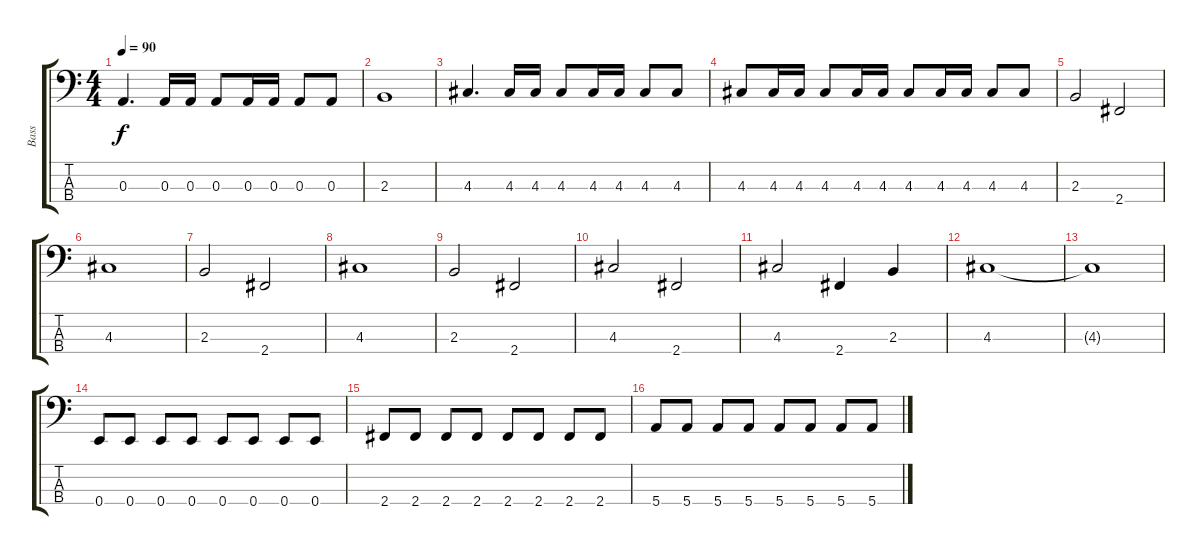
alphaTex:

\track ("Bass" "Bass") {instrument electricbassfinger}
\staff {score tabs}
\tuning (G2 D2 A1 E1) {hide}
\ts (4 4)
\tempo 90
\clef f4
\ks c
0.3.4{d dy f} 0.3.16 0.3.16 0.3.8 0.3.16 0.3.16 0.3.8 0.3.8 |
2.3.1 |
4.3.4{d} 4.3.16 4.3.16 4.3.8 4.3.16 4.3.16 4.3.8 4.3.8 |
4.3.8 4.3.16 4.3.16 4.3.8 4.3.16 4.3.16 4.3.8 4.3.16 4.3.16 4.3.8 4.3.8 |
2.3.2 2.4.2 |
4.3.1 |
2.3.2 2.4.2 |
4.3.1 |
2.3.2 2.4.2 |
4.3.2 2.4.2 |
4.3.2 2.4.4 2.3.4 |
4.3.1 |
4.3{t}.1 |
0.4.8 0.4.8 0.4.8 0.4.8 0.4.8 0.4.8 0.4.8 0.4.8 |
2.4.8 2.4.8 2.4.8 2.4.8 2.4.8 2.4.8 2.4.8 2.4.8 |
5.4.8 5.4.8 5.4.8 5.4.8 5.4.8 5.4.8 5.4.8 5.4.8
